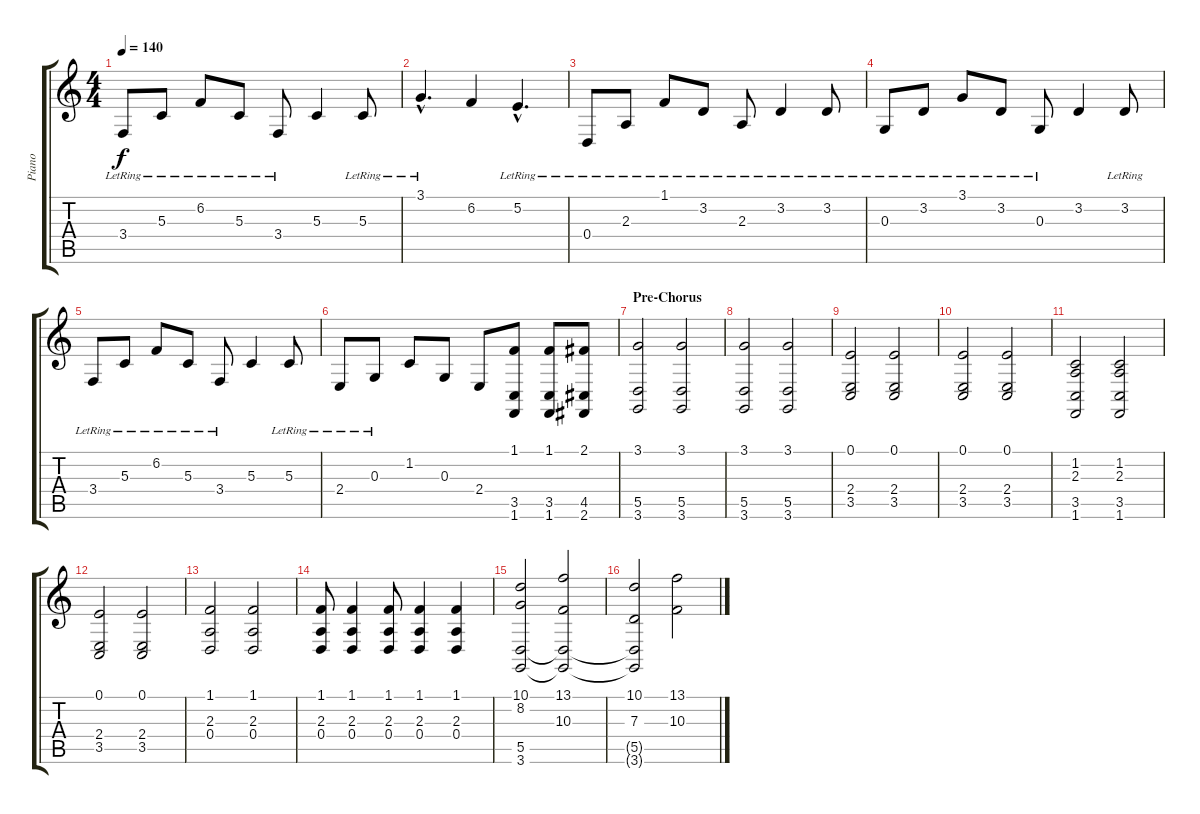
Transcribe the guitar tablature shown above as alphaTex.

\track ("Piano" "Piano") {instrument acousticgrandpiano}
\staff {score tabs}
\tuning (E4 B3 G3 D3 A2 E2) {hide}
\ts (4 4)
\tempo 140
\clef g2
\ks c
3.4{lr}.8{dy f} 5.3{lr}.8 6.2{lr}.8 5.3{lr}.8 3.4{lr}.8 5.3.4 5.3{lr}.8 |
3.1{hac lr}.4{d} 6.2.4 5.2{hac lr}.4{d} |
0.4{lr}.8 2.3{lr}.8 1.1{lr}.8 3.2{lr}.8 2.3{lr}.8 3.2{lr}.4 3.2{lr}.8 |
0.3{lr}.8 3.2{lr}.8 3.1{lr}.8 3.2{lr}.8 0.3{lr}.8 3.2.4 3.2{lr}.8 |
3.4{lr}.8 5.3{lr}.8 6.2{lr}.8 5.3{lr}.8 3.4{lr}.8 5.3.4 5.3{lr}.8 |
2.4{lr}.8 0.3{lr}.8 1.2.8 0.3.8 2.4.8 (1.1 3.5 1.6).8 (1.1 3.5 1.6).8 (2.1 4.5 2.6).8 |
\section ("" "Pre-Chorus")
(3.1 5.5 3.6).2 (3.1 5.5 3.6).2 |
(3.1 5.5 3.6).2 (3.1 5.5 3.6).2 |
(0.1 2.4 3.5).2 (0.1 2.4 3.5).2 |
(0.1 2.4 3.5).2 (0.1 2.4 3.5).2 |
(1.2 2.3 3.5 1.6).2 (1.2 2.3 3.5 1.6).2 |
(0.1 2.4 3.5).2 (0.1 2.4 3.5).2 |
(1.1 2.3 0.4).2 (1.1 2.3 0.4).2 |
(1.1 2.3 0.4).8 (1.1 2.3 0.4).4 (1.1 2.3 0.4).8 (1.1 2.3 0.4).4 (1.1 2.3 0.4).4 |
(10.1 8.2 5.5 3.6).2 (13.1 10.3 5.5{t} 3.6{t}).2 |
(10.1 7.3 5.5{t} 3.6{t}).2 (13.1 10.3).2
